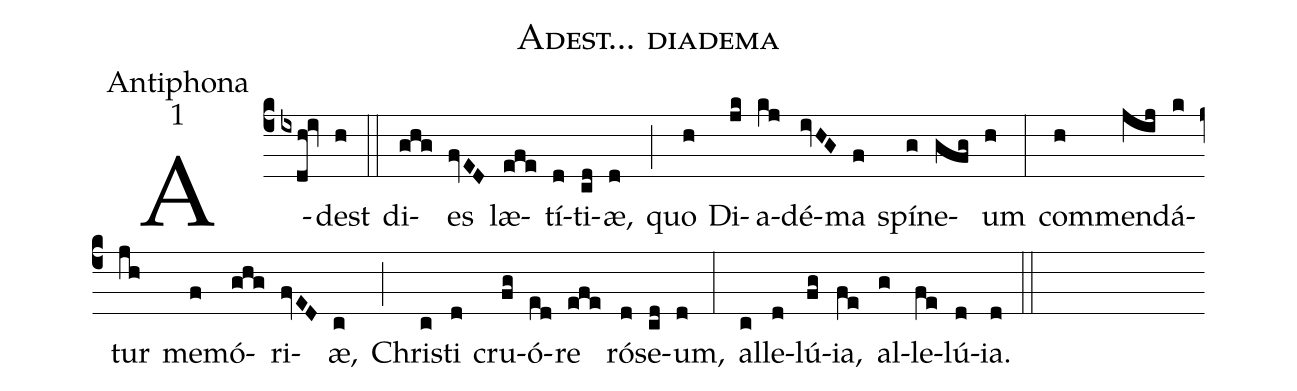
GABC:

name:Adest... diadema;
office-part:Antiphona;
mode:1;
%%
(c4) A(ixdh!iv)dest(h) (::)
di(ghg)es(fvED) læ(efe)tí(d)ti(cd)æ,(d) (;) quo(h) Di(jk)a(kj)dé(ivHG)ma(f) spí(g)ne(gfg)um(h) (:)
com(h)men(jij)dá(k)tur(jh) me(f)mó(ghg)ri(fvED)æ,(c) (;) Chri(c)sti(d) cru(fg)ó(ed)re(efe) ró(d)se(cd)um,(d) (:)
al(c)le(d)lú(fg)ia,(fe) al(g)le(fe)lú(d)ia.(d) (::)
